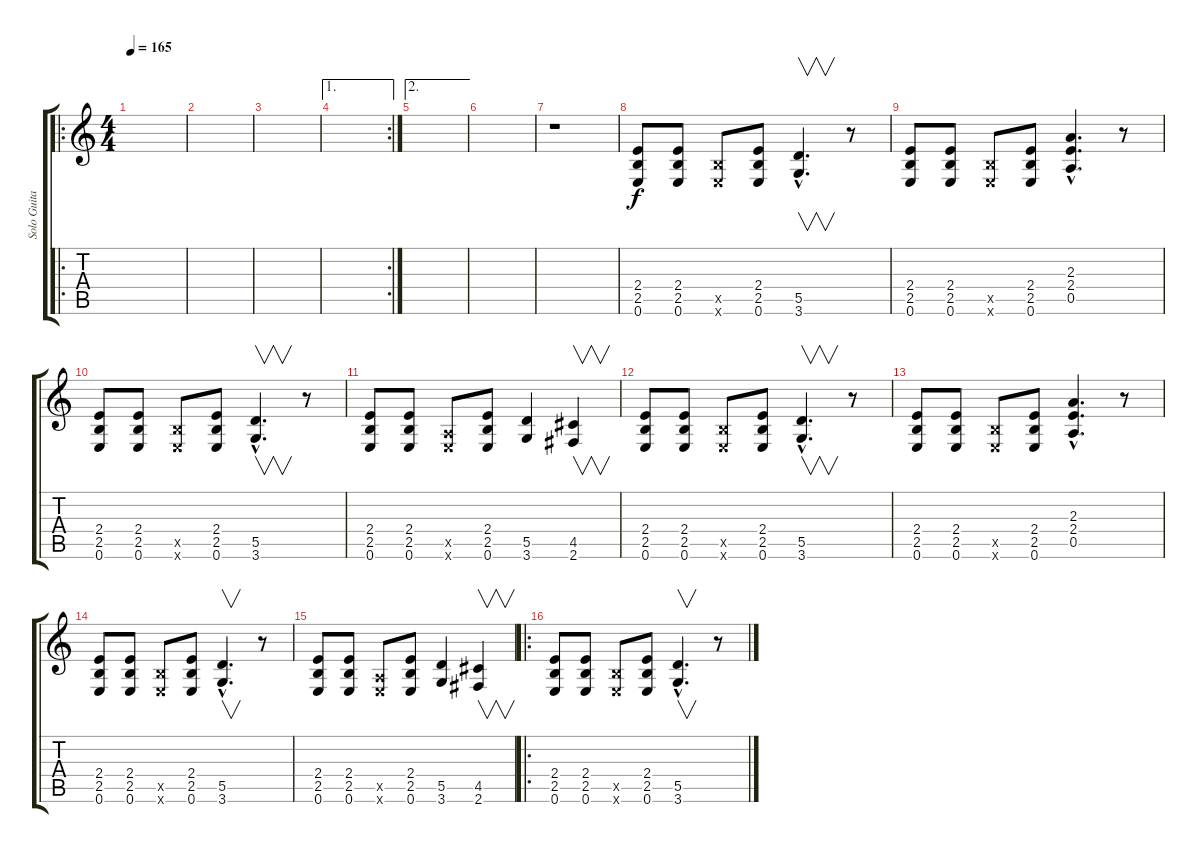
\track ("Solo Guitar" "Solo Guita") {instrument distortionguitar}
\staff {score tabs}
\tuning (E4 B3 G3 D3 A2 E2) {hide}
\ro
\ts (4 4)
\tempo 165
\clef g2
\ks c
|
|
|
\ae 1
\rc 2
|
\ae 2
|
|
r.1 |
(2.4 2.5 0.6).8 (2.4 2.5 0.6).8 (2.5{x} 0.6{x}).8 (2.4 2.5 0.6).8 (5.5{hac} 3.6{hac}).4{v d} r.8 |
(2.4 2.5 0.6).8 (2.4 2.5 0.6).8 (2.5{x} 0.6{x}).8 (2.4 2.5 0.6).8 (2.3{hac} 2.4{hac} 0.5{hac}).4{d} r.8 |
(2.4 2.5 0.6).8 (2.4 2.5 0.6).8 (2.5{x} 0.6{x}).8 (2.4 2.5 0.6).8 (5.5{hac} 3.6{hac}).4{v d} r.8 |
(2.4 2.5 0.6).8 (2.4 2.5 0.6).8 (0.5{x} 0.6{x}).8 (2.4 2.5 0.6).8 (5.5 3.6).4 (4.5 2.6).4{v} |
(2.4 2.5 0.6).8 (2.4 2.5 0.6).8 (2.5{x} 0.6{x}).8 (2.4 2.5 0.6).8 (5.5{hac} 3.6{hac}).4{v d} r.8 |
(2.4 2.5 0.6).8 (2.4 2.5 0.6).8 (2.5{x} 0.6{x}).8 (2.4 2.5 0.6).8 (2.3{hac} 2.4{hac} 0.5{hac}).4{d} r.8 |
(2.4 2.5 0.6).8 (2.4 2.5 0.6).8 (2.5{x} 0.6{x}).8 (2.4 2.5 0.6).8 (5.5{hac} 3.6{hac}).4{v d} r.8 |
(2.4 2.5 0.6).8 (2.4 2.5 0.6).8 (0.5{x} 0.6{x}).8 (2.4 2.5 0.6).8 (5.5 3.6).4 (4.5 2.6).4{v} |
\ro
(2.4 2.5 0.6).8{volume 11} (2.4 2.5 0.6).8 (2.5{x} 0.6{x}).8 (2.4 2.5 0.6).8 (5.5{hac} 3.6{hac}).4{v d} r.8
